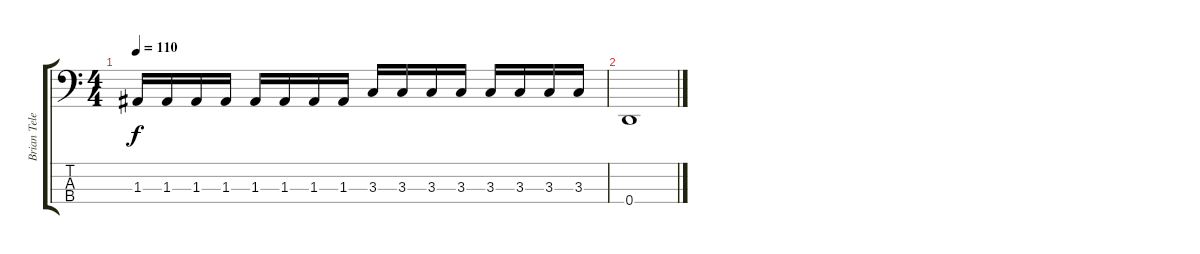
\track ("Brian Telestai-Bass" "Brian Tele") {instrument electricbasspick}
\staff {score tabs}
\tuning (G2 D2 A1 D1) {hide}
\ts (4 4)
\tempo 110
\clef f4
\ks c
1.3.16{dy f} 1.3.16 1.3.16 1.3.16 1.3.16 1.3.16 1.3.16 1.3.16 3.3.16 3.3.16 3.3.16 3.3.16 3.3.16 3.3.16 3.3.16 3.3.16 |
0.4.1
